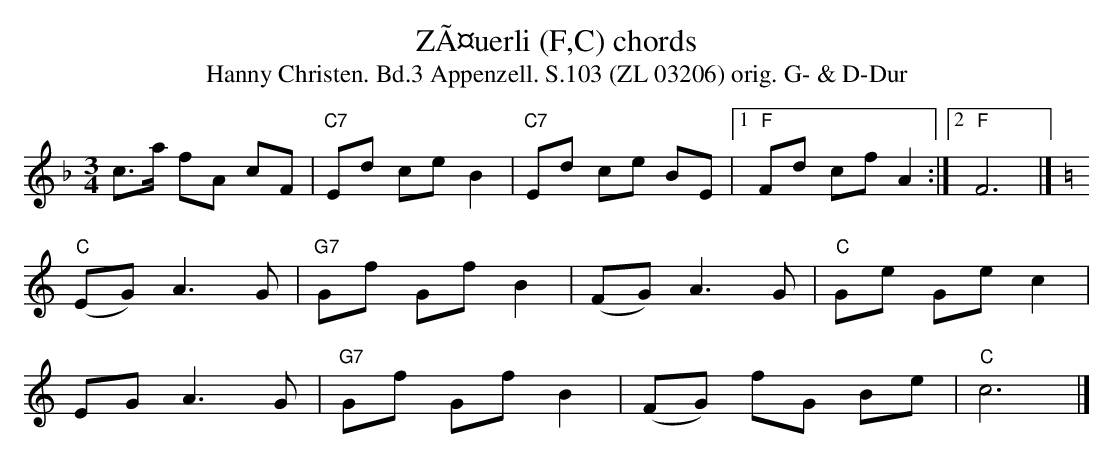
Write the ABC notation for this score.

X:1
T:ZÃ¤uerli (F,C) chords
T:Hanny Christen. Bd.3 Appenzell. S.103 (ZL 03206) orig. G- & D-Dur
M:3/4
L:1/8
K:Fmaj%%MIDI gchordon
c>a fA cF | "C7"Ed ce B2 | "C7"Ed ce BE |1 "F"Fd cf A2 :|2 "F"F6 |]
K:Cmaj
"C"(EG) A3 G | "G7"Gf Gf B2 | (FG) A3 G | "C"Ge Ge c2 |
EG A3 G | "G7"Gf Gf B2 | (FG) fG Be | "C"c6 |]
